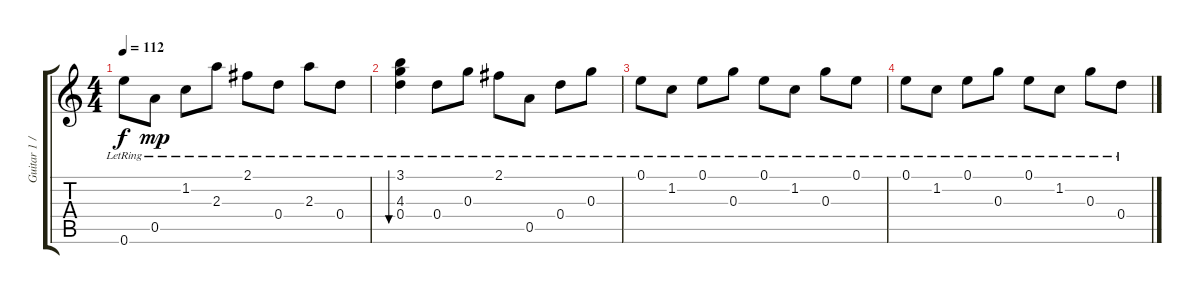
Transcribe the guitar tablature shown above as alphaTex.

\track ("Guitar 1 / Gilmour tuning" "Guitar 1 /") {instrument acousticguitarsteel}
\staff {score tabs}
\tuning (E4 B3 G4 D4 A3 E4) {hide}
\ts (4 4)
\tempo 112
\clef g2
\ks c
0.6{lr}.8{dy f} 0.5{lr}.8{dy mp} 1.2{lr}.8 2.3{lr}.8 2.1{lr}.8 0.4{lr}.8 2.3{lr}.8 0.4{lr}.8 |
(3.1{lr} 4.3{lr} 0.4{lr}).4{bu 240} 0.4{lr}.8 0.3{lr}.8 2.1{lr}.8 0.5{lr}.8 0.4{lr}.8 0.3{lr}.8 |
0.1{lr}.8 1.2{lr}.8 0.1{lr}.8 0.3{lr}.8 0.1{lr}.8 1.2{lr}.8 0.3{lr}.8 0.1{lr}.8 |
0.1{lr}.8 1.2{lr}.8 0.1{lr}.8 0.3{lr}.8 0.1{lr}.8 1.2{lr}.8 0.3{lr}.8 0.4{lr}.8
